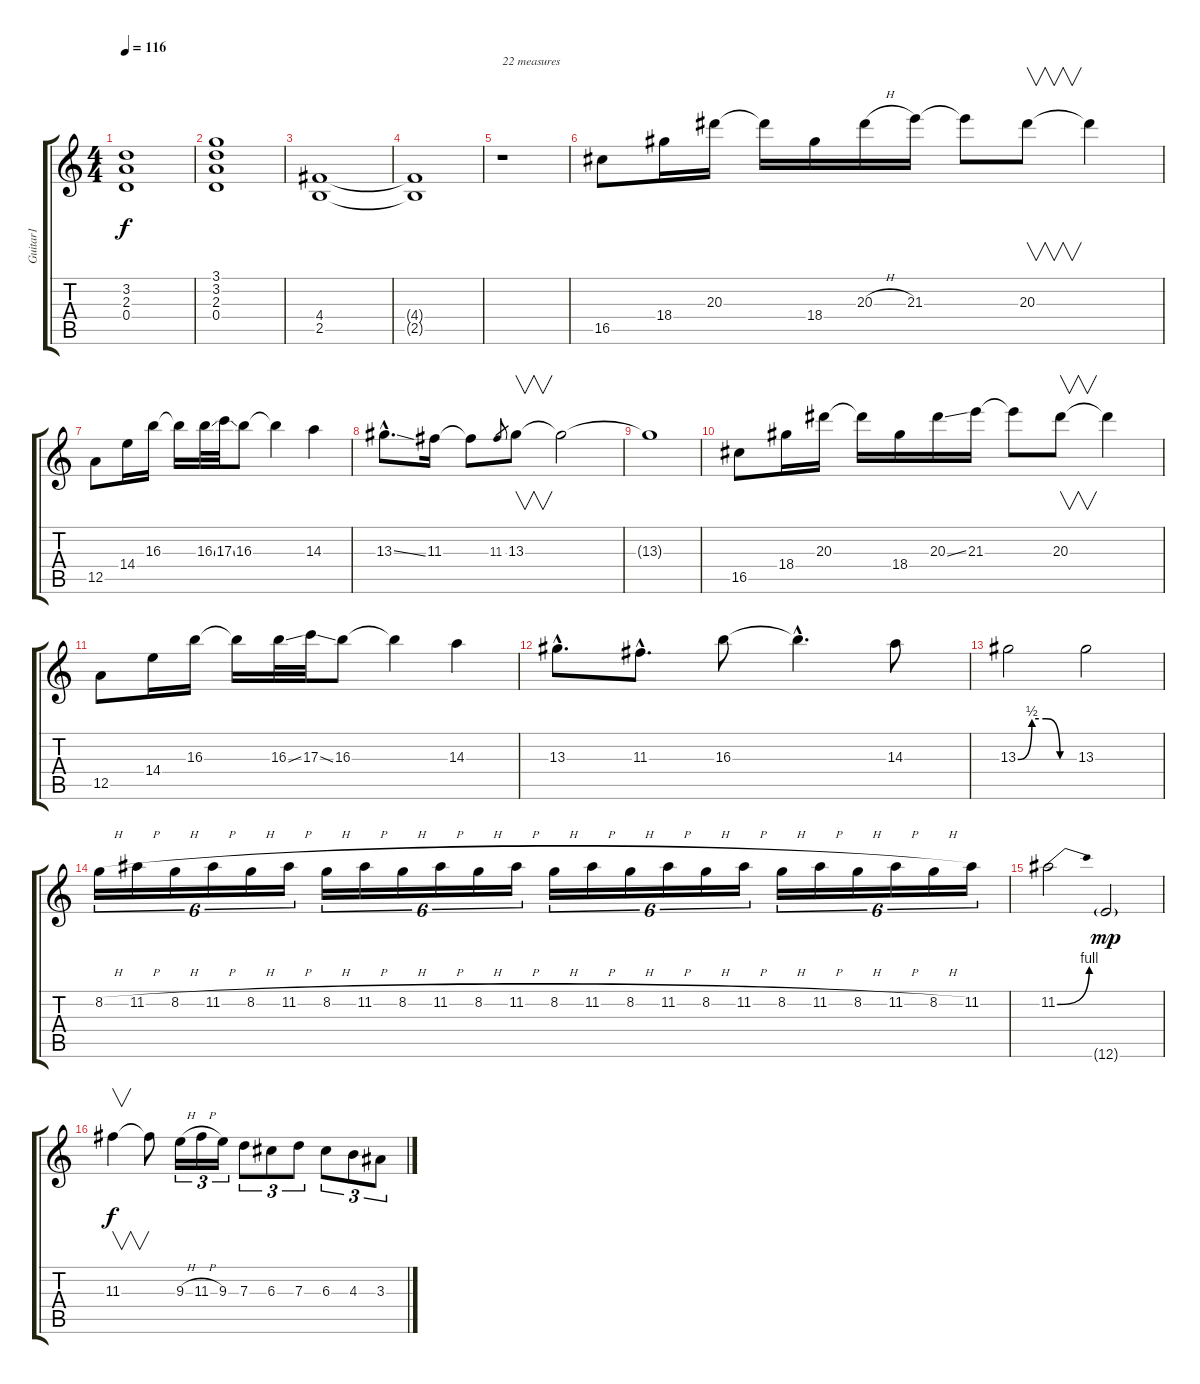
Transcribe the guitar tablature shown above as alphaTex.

\track ("Guitar1" "Guitar1") {instrument distortionguitar}
\staff {score tabs}
\tuning (E4 B3 G3 D3 A2 E2) {hide}
\ts (4 4)
\tempo 116
\clef g2
\ks c
(3.2 2.3 0.4).1{dy f} |
(3.1 3.2 2.3 0.4).1 |
(4.4 2.5).1 |
(4.4{t} 2.5{t}).1 |
r.1{txt "22 measures"} |
16.5.8 18.4.16 20.3.16 20.3{t}.16 18.4.16 20.3{h}.16 21.3.16 21.3{t}.8 20.3.8{v} 20.3{t}.4 |
12.5.8 14.4.16 16.3.16 16.3{t}.16 16.3{ss}.32 17.3{ss}.32 16.3.8 16.3{t}.4 14.3.4 |
13.3{ss hac}.8{d} 11.3.16 11.3{t}.8 11.3.8{gr} 13.3.8{v} 13.3{t}.2 |
13.3{t}.1 |
16.5.8 18.4.16 20.3.16 20.3{t}.16 18.4.16 20.3{ss}.16 21.3.16 21.3{t}.8 20.3.8{v} 20.3{t}.4 |
12.5.8 14.4.16 16.3.16 16.3{t}.16 16.3{ss}.32 17.3{ss}.32 16.3.8 16.3{t}.4 14.3.4 |
13.3{hac}.8{d} 11.3{hac}.8{d} 16.3.8 16.3{hac t}.4{d} 14.3.8 |
13.3{be (custom 0 0 15 2 30 2 45 0 60 0)}.2 13.3.2 |
8.2{h}.16{tu (6 4)} 11.2{h}.16{tu (6 4)} 8.2{h}.16{tu (6 4)} 11.2{h}.16{tu (6 4)} 8.2{h}.16{tu (6 4)} 11.2{h}.16{tu (6 4)} 8.2{h}.16{tu (6 4)} 11.2{h}.16{tu (6 4)} 8.2{h}.16{tu (6 4)} 11.2{h}.16{tu (6 4)} 8.2{h}.16{tu (6 4)} 11.2{h}.16{tu (6 4)} 8.2{h}.16{tu (6 4)} 11.2{h}.16{tu (6 4)} 8.2{h}.16{tu (6 4)} 11.2{h}.16{tu (6 4)} 8.2{h}.16{tu (6 4)} 11.2{h}.16{tu (6 4)} 8.2{h}.16{tu (6 4)} 11.2{h}.16{tu (6 4)} 8.2{h}.16{tu (6 4)} 11.2{h}.16{tu (6 4)} 8.2{h}.16{tu (6 4)} 11.2.16{tu (6 4)} |
11.2{be (bend 0 0 60 4)}.2 12.6{g}.2{dy mp} |
11.3.4{v dy f} 11.3{t}.8 9.3{h}.16{tu (3 2)} 11.3{h}.16{tu (3 2)} 9.3.16{tu (3 2)} 7.3.8{tu (3 2)} 6.3.8{tu (3 2)} 7.3.8{tu (3 2)} 6.3.8{tu (3 2)} 4.3.8{tu (3 2)} 3.3.8{tu (3 2)}
